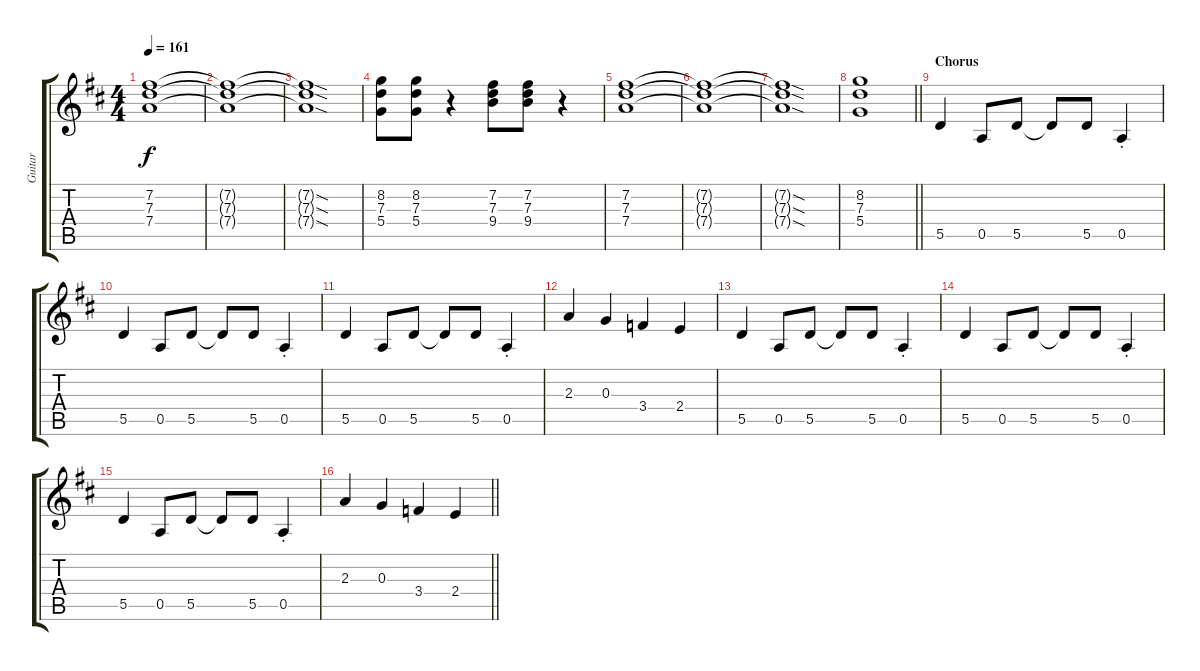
\track ("Guitar" "Guitar") {instrument overdrivenguitar}
\staff {score tabs}
\tuning (E4 B3 G3 D3 A2 E2) {hide}
\ts (4 4)
\tempo 161
\clef g2
\ks d
(7.2 7.3 7.4).1{dy f} |
(7.2{t} 7.3{t} 7.4{t}).1 |
(7.2{sod t} 7.3{sod t} 7.4{sod t}).1 |
(8.2 7.3 5.4).8 (8.2 7.3 5.4).8 r.4 (7.2 7.3 9.4).8 (7.2 7.3 9.4).8 r.4 |
(7.2 7.3 7.4).1 |
(7.2{t} 7.3{t} 7.4{t}).1 |
(7.2{sod t} 7.3{sod t} 7.4{sod t}).1 |
\barLineRight lightlight
(8.2 7.3 5.4).1 |
\section ("" "Chorus")
5.5.4 0.5.8 5.5.8 5.5{t}.8 5.5.8 0.5{st}.4 |
5.5.4 0.5.8 5.5.8 5.5{t}.8 5.5.8 0.5{st}.4 |
5.5.4 0.5.8 5.5.8 5.5{t}.8 5.5.8 0.5{st}.4 |
2.3.4 0.3.4 3.4.4 2.4.4 |
5.5.4 0.5.8 5.5.8 5.5{t}.8 5.5.8 0.5{st}.4 |
5.5.4 0.5.8 5.5.8 5.5{t}.8 5.5.8 0.5{st}.4 |
5.5.4 0.5.8 5.5.8 5.5{t}.8 5.5.8 0.5{st}.4 |
\barLineRight lightlight
2.3.4 0.3.4 3.4.4 2.4.4
